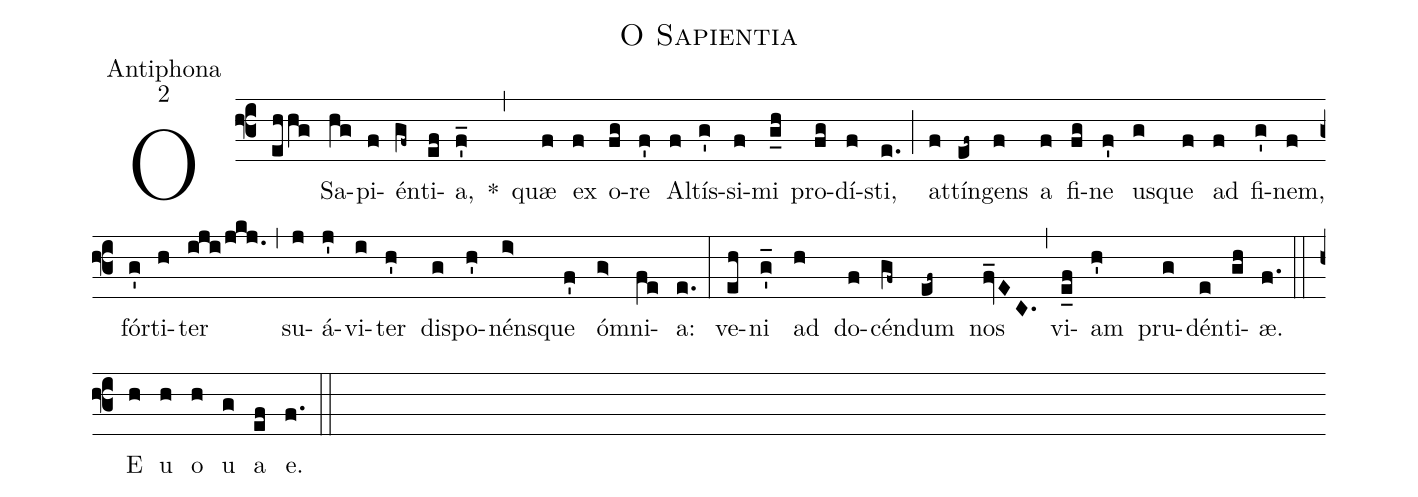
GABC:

name:O Sapientia;
office-part:Antiphona;
mode:2;
%%
(f3) O(ehhg) Sa(hg)pi(f)én(gf~)ti(ef)a,(f'_) *(,) quæ(f) ex(f) o(fg)re(f') Al(f)tís(g')si(f)mi(g_h) pro(fg)dí(f)sti,(e.) (;) at(f)tín(ef~)gens(f) a(f) fi(fg)ne(f') u(g)sque(f) ad(f) fi(g')nem,(f) fór(g')ti(h)ter(iji/jkj.) (,) su(j)á(j')vi(i)ter(h') di(g)spo(h')néns(i>)que(f') ó(g>)mni(fe)a:(e.) (:) ve(eh)ni(g'_) ad(h) do(f)cén(gf~)dum(ef~) nos(fv_EC.) (,) vi(e_f)am(h') pru(g)dén(e)ti(gh)æ.(f.) (::) E(h) u(h) o(h) u(g) a(ef) e.(f.) (::)
